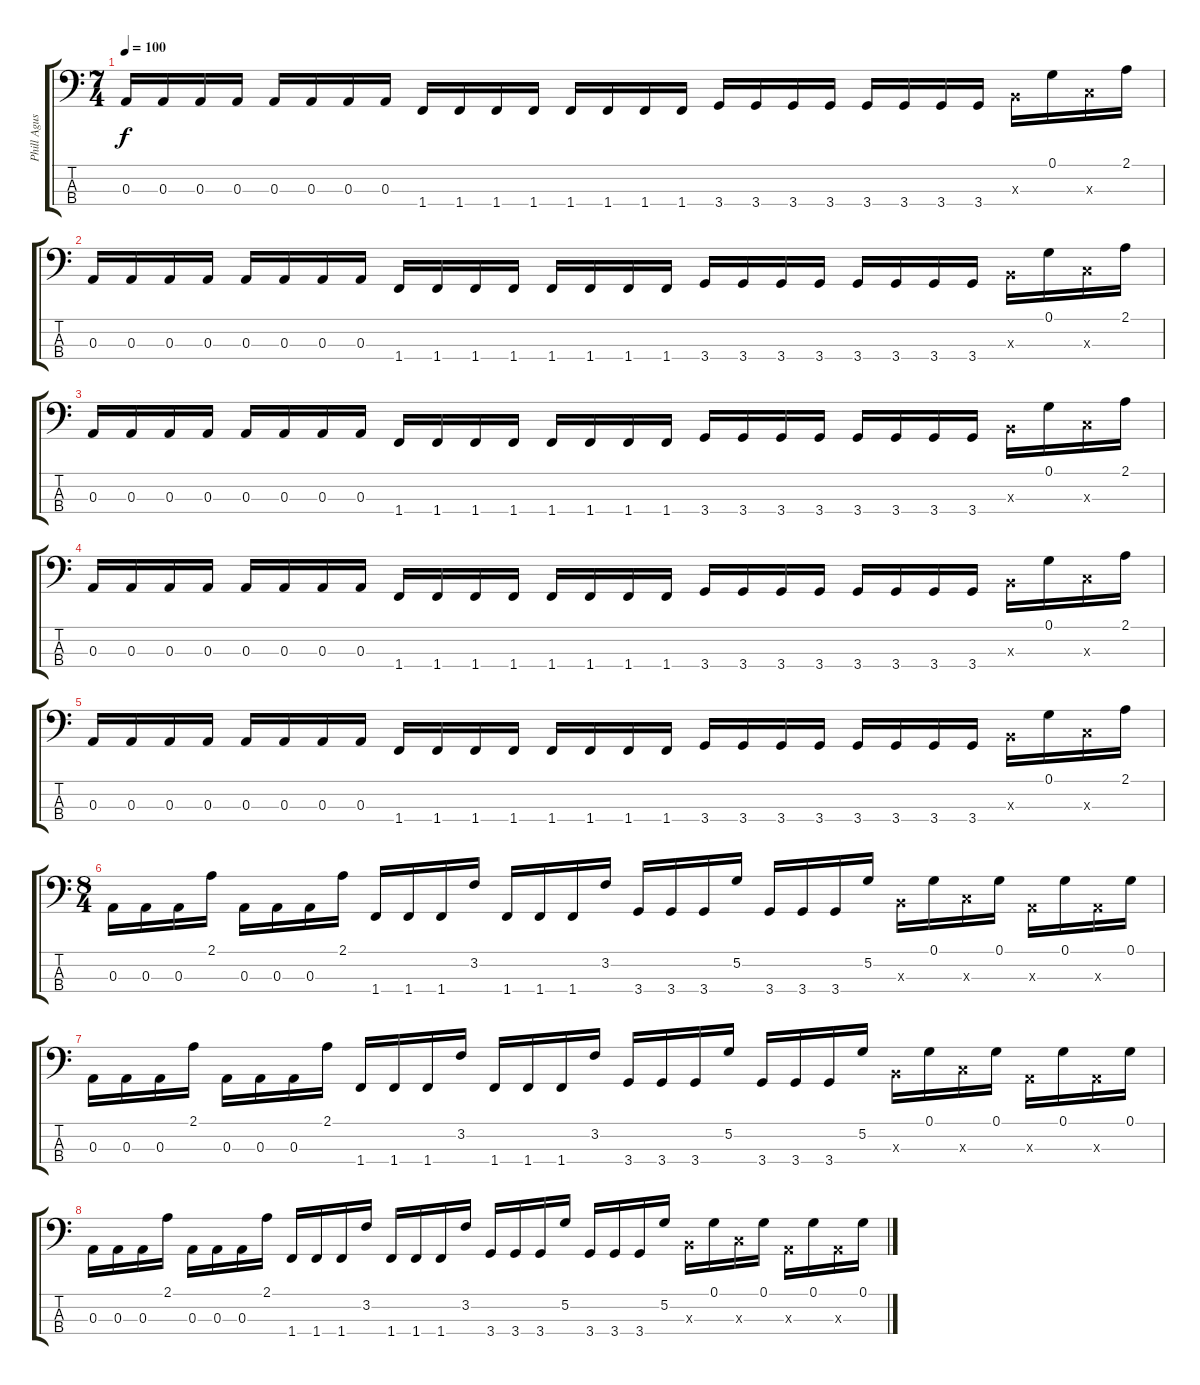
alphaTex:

\track ("Phill Agus" "Phill Agus") {instrument electricbassfinger}
\staff {score tabs}
\tuning (G2 D2 A1 E1) {hide}
\ts (7 4)
\tempo 100
\clef f4
\ks c
0.3.16{dy f} 0.3.16 0.3.16 0.3.16 0.3.16 0.3.16 0.3.16 0.3.16 1.4.16 1.4.16 1.4.16 1.4.16 1.4.16 1.4.16 1.4.16 1.4.16 3.4.16 3.4.16 3.4.16 3.4.16 3.4.16 3.4.16 3.4.16 3.4.16 2.3{x}.16 0.1.16 3.3{x}.16 2.1.16 |
0.3.16 0.3.16 0.3.16 0.3.16 0.3.16 0.3.16 0.3.16 0.3.16 1.4.16 1.4.16 1.4.16 1.4.16 1.4.16 1.4.16 1.4.16 1.4.16 3.4.16 3.4.16 3.4.16 3.4.16 3.4.16 3.4.16 3.4.16 3.4.16 2.3{x}.16 0.1.16 3.3{x}.16 2.1.16 |
0.3.16 0.3.16 0.3.16 0.3.16 0.3.16 0.3.16 0.3.16 0.3.16 1.4.16 1.4.16 1.4.16 1.4.16 1.4.16 1.4.16 1.4.16 1.4.16 3.4.16 3.4.16 3.4.16 3.4.16 3.4.16 3.4.16 3.4.16 3.4.16 2.3{x}.16 0.1.16 3.3{x}.16 2.1.16 |
0.3.16 0.3.16 0.3.16 0.3.16 0.3.16 0.3.16 0.3.16 0.3.16 1.4.16 1.4.16 1.4.16 1.4.16 1.4.16 1.4.16 1.4.16 1.4.16 3.4.16 3.4.16 3.4.16 3.4.16 3.4.16 3.4.16 3.4.16 3.4.16 2.3{x}.16 0.1.16 3.3{x}.16 2.1.16 |
0.3.16 0.3.16 0.3.16 0.3.16 0.3.16 0.3.16 0.3.16 0.3.16 1.4.16 1.4.16 1.4.16 1.4.16 1.4.16 1.4.16 1.4.16 1.4.16 3.4.16 3.4.16 3.4.16 3.4.16 3.4.16 3.4.16 3.4.16 3.4.16 2.3{x}.16 0.1.16 3.3{x}.16 2.1.16 |
\ts (8 4)
0.3.16 0.3.16 0.3.16 2.1.16 0.3.16 0.3.16 0.3.16 2.1.16 1.4.16 1.4.16 1.4.16 3.2.16 1.4.16 1.4.16 1.4.16 3.2.16 3.4.16 3.4.16 3.4.16 5.2.16 3.4.16 3.4.16 3.4.16 5.2.16 2.3{x}.16 0.1.16 3.3{x}.16 0.1.16 0.3{x}.16 0.1.16 0.3{x}.16 0.1.16 |
0.3.16 0.3.16 0.3.16 2.1.16 0.3.16 0.3.16 0.3.16 2.1.16 1.4.16 1.4.16 1.4.16 3.2.16 1.4.16 1.4.16 1.4.16 3.2.16 3.4.16 3.4.16 3.4.16 5.2.16 3.4.16 3.4.16 3.4.16 5.2.16 2.3{x}.16 0.1.16 3.3{x}.16 0.1.16 0.3{x}.16 0.1.16 0.3{x}.16 0.1.16 |
0.3.16 0.3.16 0.3.16 2.1.16 0.3.16 0.3.16 0.3.16 2.1.16 1.4.16 1.4.16 1.4.16 3.2.16 1.4.16 1.4.16 1.4.16 3.2.16 3.4.16 3.4.16 3.4.16 5.2.16 3.4.16 3.4.16 3.4.16 5.2.16 2.3{x}.16 0.1.16 3.3{x}.16 0.1.16 0.3{x}.16 0.1.16 0.3{x}.16 0.1.16
